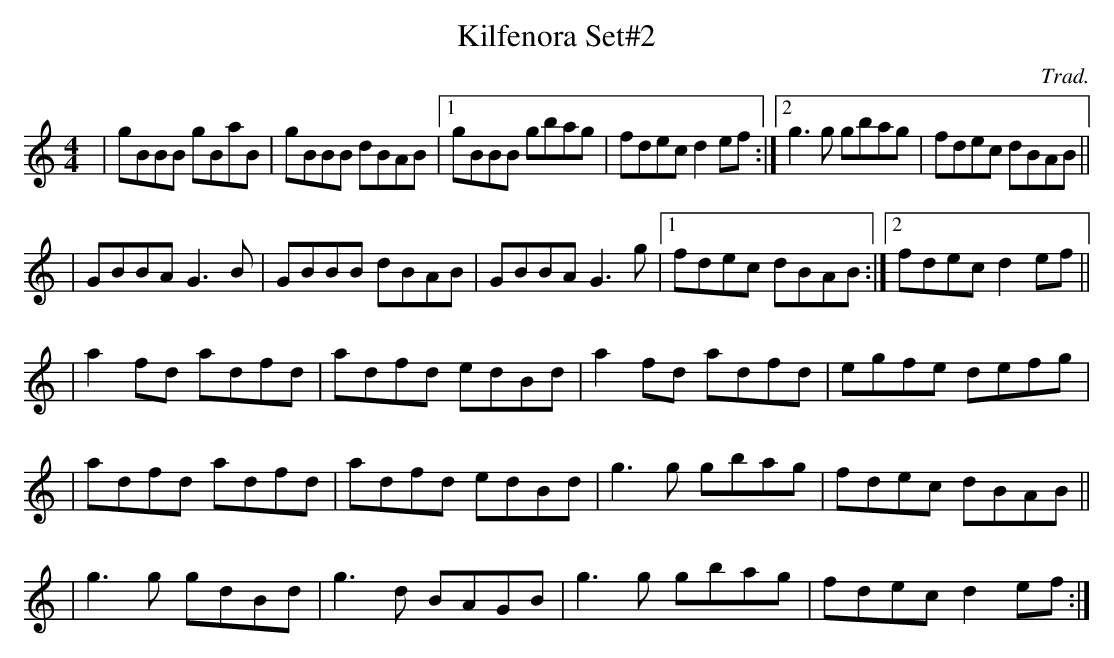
X:1
T:Kilfenora Set#2
C:Trad.
M:4/4
L:1/8
K:d
|gBBB gBaB | gBBB dBAB |1 gBBB gbag| fdec d2ef :|2 g3g gbag| fdec dBAB ||
|GBBA G3B | GBBB dBAB  | GBBA G3g |1 fdec dBAB:|2 fdec d2ef||
|a2fd adfd | adfd edBd | a2fd adfd |egfe defg|
|adfd adfd | adfd edBd | g3g gbag| fdec dBAB ||
|g3g gdBd | g3d BAGB | g3g gbag| fdec d2ef :|
